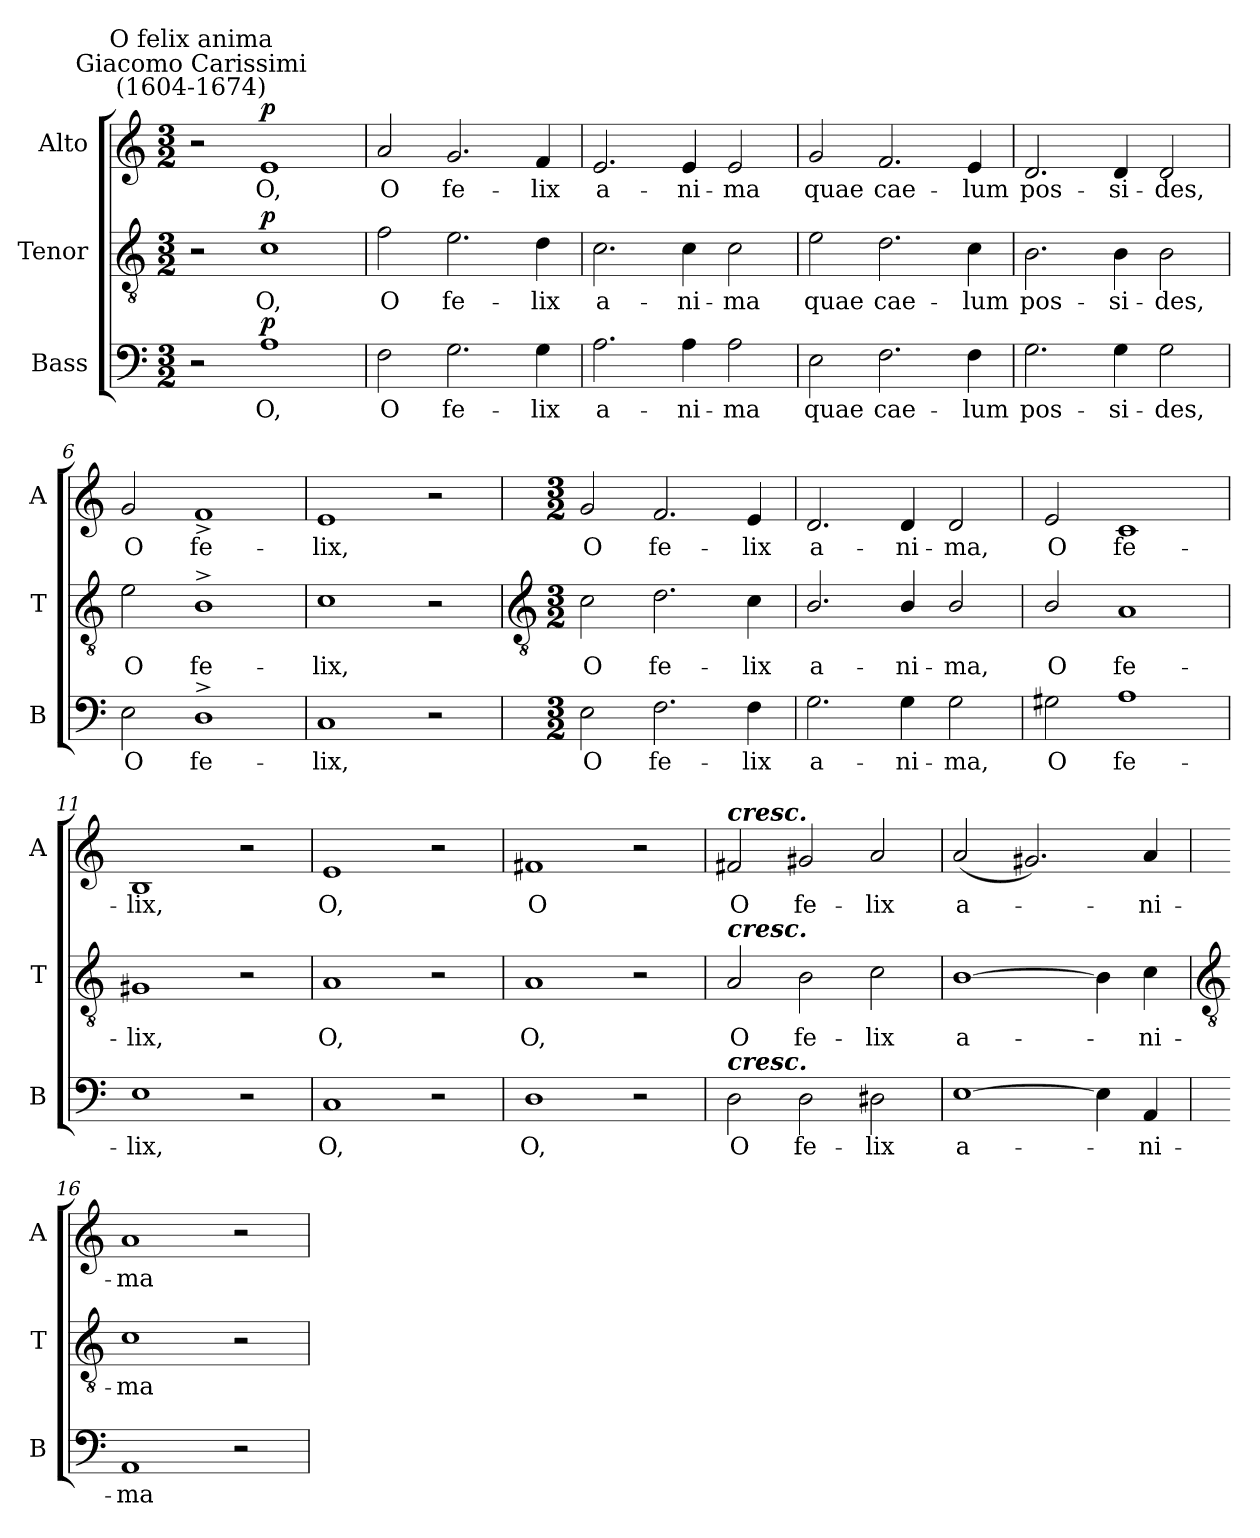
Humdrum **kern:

**kern	**text	**dynam	**kern	**text	**dynam	**kern	**text	**dynam
*part3	*part3	*part3	*part2	*part2	*part2	*part1	*part1	*part1
*staff3	*staff3	*staff3	*staff2	*staff2	*staff2	*staff1	*staff1	*staff1
*I"Bass	*	*	*I"Tenor	*	*	*I"Alto	*	*
*I'B	*	*	*I'T	*	*	*I'A	*	*
*clefF4	*	*	*clefGv2	*	*	*clefG2	*	*
*k[]	*	*	*k[]	*	*	*k[]	*	*
*C:	*	*	*C:	*	*	*C:	*	*
*M3/2	*	*	*M3/2	*	*	*M3/2	*	*
=1	=1	=1	=1	=1	=1	=1	=1	=1
!	!	!	!	!	!	!LO:TX:a:cj:t=Giacomo Carissimi\n(1604-1674)	!	!
!	!	!	!	!	!	!LO:TX:a:cj:t=O felix anima	!	!
2r	.	.	2r	.	.	2r	.	.
!	!LO:LY:b	!LO:DY:b	!	!LO:LY:b	!LO:DY:b	!	!LO:LY:b	!LO:DY:b
1A	O,	p	1c	O,	p	1e	O,	p
=2	=2	=2	=2	=2	=2	=2	=2	=2
!	!LO:LY:b	!	!	!LO:LY:b	!	!	!LO:LY:b	!
2F\	O	.	2f\	O	.	2a/	O	.
!	!LO:LY:b	!	!	!LO:LY:b	!	!	!LO:LY:b	!
2.G\	fe-	.	2.e\	fe-	.	2.g/	fe-	.
!	!LO:LY:b	!	!	!LO:LY:b	!	!	!LO:LY:b	!
4G\	-lix	.	4d\	-lix	.	4f/	-lix	.
=3	=3	=3	=3	=3	=3	=3	=3	=3
!	!LO:LY:b	!	!	!LO:LY:b	!	!	!LO:LY:b	!
2.A\	a-	.	2.c\	a-	.	2.e/	a-	.
!	!LO:LY:b	!	!	!LO:LY:b	!	!	!LO:LY:b	!
4A\	-ni-	.	4c\	-ni-	.	4e/	-ni-	.
!	!LO:LY:b	!	!	!LO:LY:b	!	!	!LO:LY:b	!
2A\	-ma	.	2c\	-ma	.	2e/	-ma	.
=4	=4	=4	=4	=4	=4	=4	=4	=4
!	!LO:LY:b	!	!	!LO:LY:b	!	!	!LO:LY:b	!
2E\	quae	.	2e\	quae	.	2g/	quae	.
!	!LO:LY:b	!	!	!LO:LY:b	!	!	!LO:LY:b	!
2.F\	cae-	.	2.d\	cae-	.	2.f/	cae-	.
!	!LO:LY:b	!	!	!LO:LY:b	!	!	!LO:LY:b	!
4F\	-lum	.	4c\	-lum	.	4e/	-lum	.
=5	=5	=5	=5	=5	=5	=5	=5	=5
!	!LO:LY:b	!	!	!LO:LY:b	!	!	!LO:LY:b	!
2.G\	pos-	.	2.B\	pos-	.	2.d/	pos-	.
!	!LO:LY:b	!	!	!LO:LY:b	!	!	!LO:LY:b	!
4G\	-si-	.	4B\	-si-	.	4d/	-si-	.
!	!LO:LY:b	!	!	!LO:LY:b	!	!	!LO:LY:b	!
2G\	-des,	.	2B\	-des,	.	2d/	-des,	.
=6	=6	=6	=6	=6	=6	=6	=6	=6
!	!LO:LY:b	!	!	!LO:LY:b	!	!	!LO:LY:b	!
2E\	O	.	2e\	O	.	2g/	O	.
!	!LO:LY:b	!	!	!LO:LY:b	!	!	!LO:LY:b	!
1D^	fe-	.	1B^	fe-	.	1f^	fe-	.
=7	=7	=7	=7	=7	=7	=7	=7	=7
!	!LO:LY:b	!	!	!LO:LY:b	!	!	!LO:LY:b	!
1C	-lix,	.	1c	-lix,	.	1e	-lix,	.
2r	.	.	2r	.	.	2r	.	.
!!LO:LB:g=z
=8	=8	=8	=8	=8	=8	=8	=8	=8
*	*	*	*clefGv2	*	*	*	*	*
*M3/2	*	*	*M3/2	*	*	*M3/2	*	*
!	!LO:LY:b	!	!	!LO:LY:b	!	!	!LO:LY:b	!
2E\	O	.	2c\	O	.	2g/	O	.
!	!LO:LY:b	!	!	!LO:LY:b	!	!	!LO:LY:b	!
2.F\	fe-	.	2.d\	fe-	.	2.f/	fe-	.
!	!LO:LY:b	!	!	!LO:LY:b	!	!	!LO:LY:b	!
4F\	-lix	.	4c\	-lix	.	4e/	-lix	.
=9	=9	=9	=9	=9	=9	=9	=9	=9
!	!LO:LY:b	!	!	!LO:LY:b	!	!	!LO:LY:b	!
2.G\	a-	.	2.B/	a-	.	2.d/	a-	.
!	!LO:LY:b	!	!	!LO:LY:b	!	!	!LO:LY:b	!
4G\	-ni-	.	4B/	-ni-	.	4d/	-ni-	.
!	!LO:LY:b	!	!	!LO:LY:b	!	!	!LO:LY:b	!
2G\	-ma,	.	2B/	-ma,	.	2d/	-ma,	.
=10	=10	=10	=10	=10	=10	=10	=10	=10
!	!LO:LY:b	!	!	!LO:LY:b	!	!	!LO:LY:b	!
2G#X\	O	.	2B/	O	.	2e/	O	.
!	!LO:LY:b	!	!	!LO:LY:b	!	!	!LO:LY:b	!
1A	fe-	.	1A	fe-	.	1c	fe-	.
=11	=11	=11	=11	=11	=11	=11	=11	=11
!	!LO:LY:b	!	!	!LO:LY:b	!	!	!LO:LY:b	!
1E	-lix,	.	1G#X	-lix,	.	1B	-lix,	.
2r	.	.	2r	.	.	2r	.	.
=12	=12	=12	=12	=12	=12	=12	=12	=12
!	!LO:LY:b	!	!	!LO:LY:b	!	!	!LO:LY:b	!
1C	O,	.	1A	O,	.	1e	O,	.
2r	.	.	2r	.	.	2r	.	.
=13	=13	=13	=13	=13	=13	=13	=13	=13
!	!LO:LY:b	!	!	!LO:LY:b	!	!	!LO:LY:b	!
1D	O,	.	1A	O,	.	1f#X	O	.
2r	.	.	2r	.	.	2r	.	.
=14	=14	=14	=14	=14	=14	=14	=14	=14
!	!	!	!	!	!	!LO:TX:a:Bi:t=cresc.	!	!
!	!	!	!LO:TX:a:Bi:t=cresc.	!	!	!	!	!
!LO:TX:a:Bi:t=cresc.	!	!	!	!	!	!	!	!
!	!LO:LY:b	!	!	!LO:LY:b	!	!	!LO:LY:b	!
2D\	O	.	2A/	O	.	2f#X/	O	.
!	!LO:LY:b	!	!	!LO:LY:b	!	!	!LO:LY:b	!
2D\	fe-	.	2B\	fe-	.	2g#X/	fe-	.
!	!LO:LY:b	!	!	!LO:LY:b	!	!	!LO:LY:b	!
2D#X\	-lix	.	2c\	-lix	.	2a/	-lix	.
=15	=15	=15	=15	=15	=15	=15	=15	=15
!	!LO:LY:b	!	!	!LO:LY:b	!	!	!LO:LY:b	!
[1E	a-	.	[1B	a-	.	(<2a/	a-	.
.	.	.	.	.	.	2.g#X/)	.	.
4E\]	.	.	4B\]	.	.	.	.	.
!	!LO:LY:b	!	!	!LO:LY:b	!	!	!LO:LY:b	!
4AA/	ni-	.	4c\	ni-	.	4a/	ni-	.
!!LO:LB:g=z
=16	=16	=16	=16	=16	=16	=16	=16	=16
*	*	*	*clefGv2	*	*	*	*	*
!	!LO:LY:b	!	!	!LO:LY:b	!	!	!LO:LY:b	!
1AA	-ma	.	1c	-ma	.	1a	-ma	.
2r	.	.	2r	.	.	2r	.	.
=	=	=	=	=	=	=	=	=
*-	*-	*-	*-	*-	*-	*-	*-	*-
